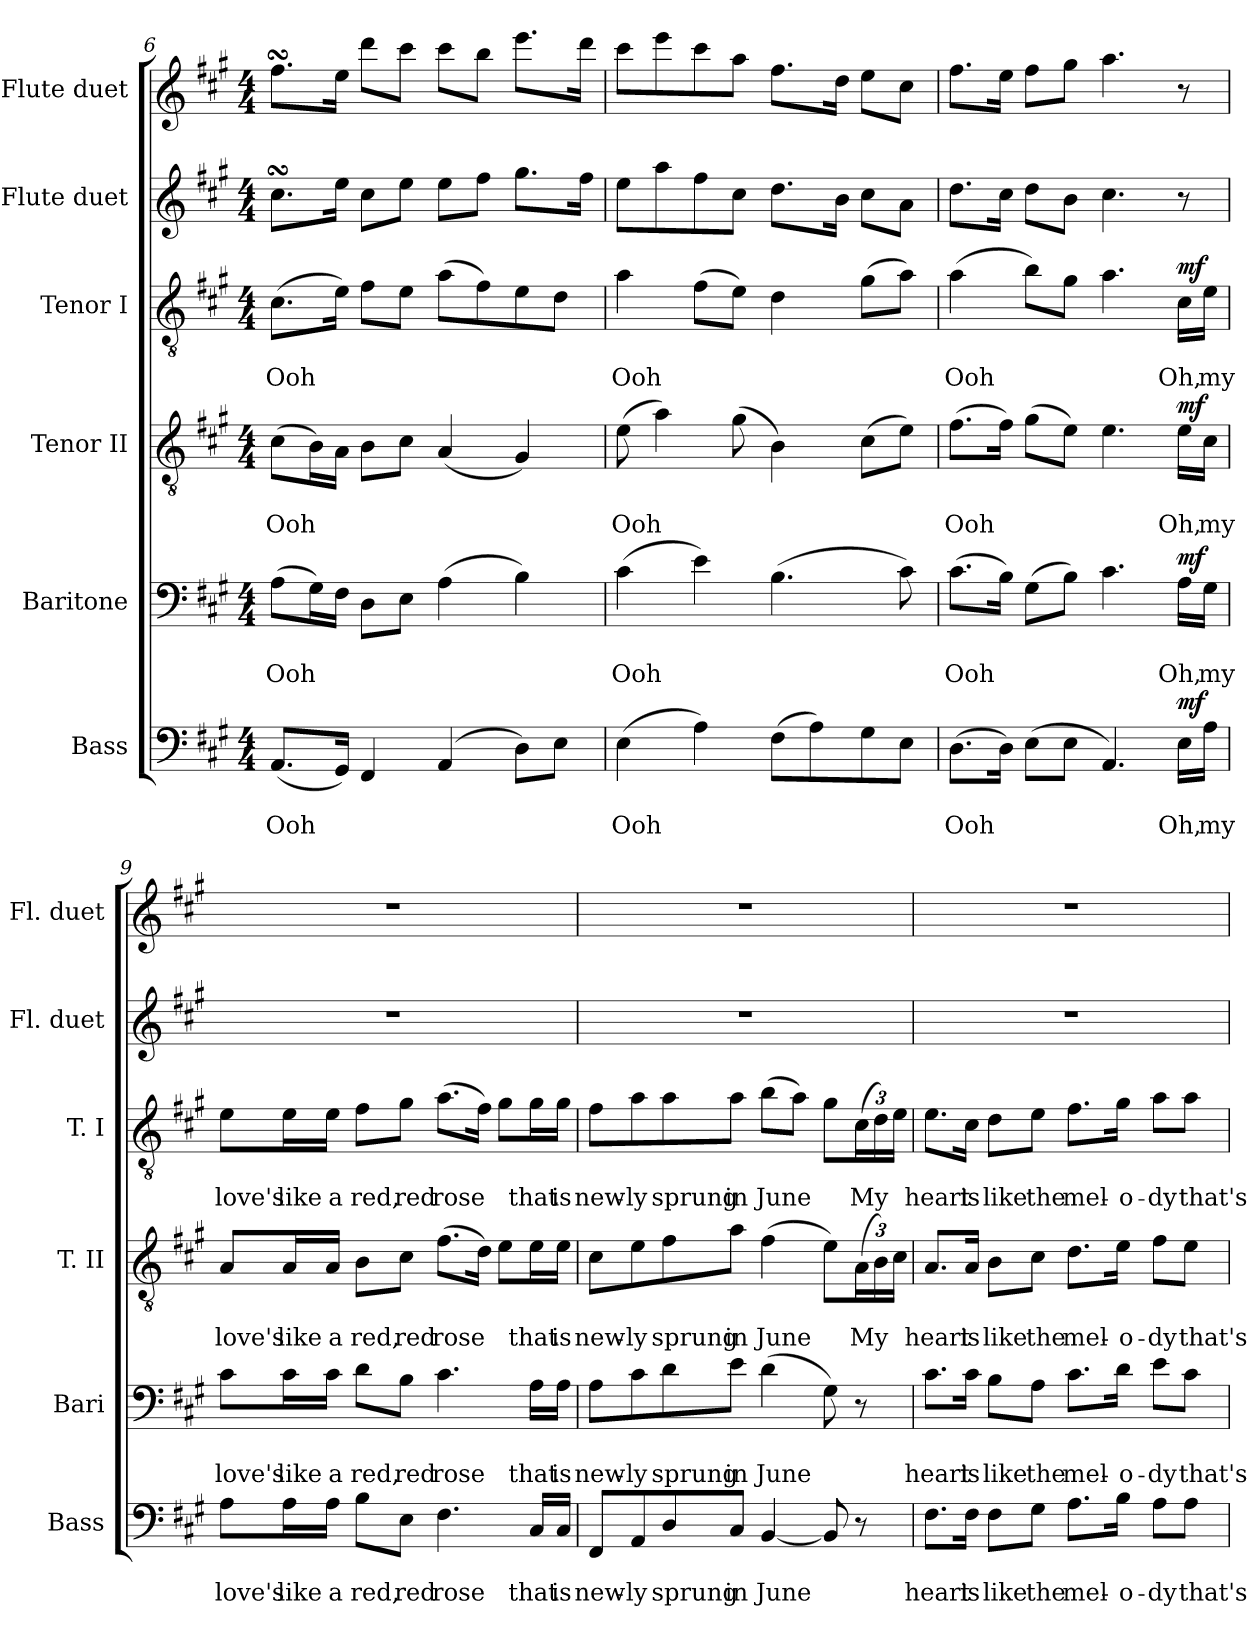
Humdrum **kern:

**kern	**text	**text	**dynam	**kern	**text	**text	**dynam	**kern	**text	**text	**dynam	**kern	**text	**text	**dynam	**kern	**kern
*part6	*part6	*part6	*part6	*part5	*part5	*part5	*part5	*part4	*part4	*part4	*part4	*part3	*part3	*part3	*part3	*part2	*part1
*staff6	*staff6	*staff6	*staff6	*staff5	*staff5	*staff5	*staff5	*staff4	*staff4	*staff4	*staff4	*staff3	*staff3	*staff3	*staff3	*staff2	*staff1
*I"Bass	*	*	*	*I"Baritone	*	*	*	*I"Tenor II	*	*	*	*I"Tenor I	*	*	*	*I"Flute duet	*I"Flute duet
*I'Bass	*	*	*	*I'Bari	*	*	*	*I'T. II	*	*	*	*I'T. I	*	*	*	*I'Fl. duet	*I'Fl. duet
!!LO:LB:g=z
*clefF4	*	*	*	*clefF4	*	*	*	*clefGv2	*	*	*	*clefGv2	*	*	*	*clefG2	*clefG2
*k[f#c#g#]	*	*	*	*k[f#c#g#]	*	*	*	*k[f#c#g#]	*	*	*	*k[f#c#g#]	*	*	*	*k[f#c#g#]	*k[f#c#g#]
*M4/4	*	*	*	*M4/4	*	*	*	*M4/4	*	*	*	*M4/4	*	*	*	*M4/4	*M4/4
=6	=6	=6	=6	=6	=6	=6	=6	=6	=6	=6	=6	=6	=6	=6	=6	=6	=6
(8.AA/L	.	Ooh	.	(8A\L	.	Ooh	.	(8c#\L	.	Ooh	.	(8.c#\L	.	Ooh	.	8.cc#sSsS\L	8.ff#sSSS\L
.	.	.	.	16G#\L)	.	.	.	16B\L)	.	.	.	.	.	.	.	.	.
16GG#/Jk)	.	.	.	16F#\JJ	.	.	.	16A\JJ	.	.	.	16e\Jk)	.	.	.	16ee\Jk	16ee\Jk
4FF#/	.	.	.	8D\L	.	.	.	8B\L	.	.	.	8f#\L	.	.	.	8cc#\L	8ddd\L
.	.	.	.	8E\J	.	.	.	8c#\J	.	.	.	8e\J	.	.	.	8ee\J	8ccc#\J
(4AA/	.	.	.	(4A\	.	.	.	(4A/	.	.	.	(8a\L	.	.	.	8ee\L	8ccc#\L
.	.	.	.	.	.	.	.	.	.	.	.	8f#\)	.	.	.	8ff#\J	8bb\J
8D\L)	.	.	.	4B\)	.	.	.	4G#/)	.	.	.	8e\	.	.	.	8.gg#\L	8.eee\L
8E\J	.	.	.	.	.	.	.	.	.	.	.	8d\J	.	.	.	.	.
.	.	.	.	.	.	.	.	.	.	.	.	.	.	.	.	16ff#\Jk	16ddd\Jk
=7	=7	=7	=7	=7	=7	=7	=7	=7	=7	=7	=7	=7	=7	=7	=7	=7	=7
(4E\	.	Ooh	.	(4c#\	.	Ooh	.	(8e\	.	Ooh	.	4a\	.	Ooh	.	8ee\L	8ccc#\L
.	.	.	.	.	.	.	.	4a\)	.	.	.	.	.	.	.	8aa\	8eee\
4A\)	.	.	.	4e\)	.	.	.	.	.	.	.	(8f#\L	.	.	.	8ff#\	8ccc#\
.	.	.	.	.	.	.	.	(8g#\	.	.	.	8e\J)	.	.	.	8cc#\J	8aa\J
(8F#\L	.	.	.	(4.B\	.	.	.	4B\)	.	.	.	4d\	.	.	.	8.dd\L	8.ff#\L
8A\)	.	.	.	.	.	.	.	.	.	.	.	.	.	.	.	.	.
.	.	.	.	.	.	.	.	.	.	.	.	.	.	.	.	16b\Jk	16dd\Jk
8G#\	.	.	.	.	.	.	.	(8c#\L	.	.	.	(8g#\L	.	.	.	8cc#\L	8ee\L
8E\J	.	.	.	8c#\)	.	.	.	8e\J)	.	.	.	8a\J)	.	.	.	8a\J	8cc#\J
=8	=8	=8	=8	=8	=8	=8	=8	=8	=8	=8	=8	=8	=8	=8	=8	=8	=8
(8.D\L	.	Ooh	.	(8.c#\L	.	Ooh	.	(8.f#\L	.	Ooh	.	(4a\	.	Ooh	.	8.dd\L	8.ff#\L
16D\Jk)	.	.	.	16B\Jk)	.	.	.	16f#\Jk)	.	.	.	.	.	.	.	16cc#\Jk	16ee\Jk
(8E\L	.	.	.	(8G#\L	.	.	.	(>8g#\L	.	.	.	8b\L)	.	.	.	8dd\L	8ff#\L
8E\J	.	.	.	8B\J)	.	.	.	8e\J)	.	.	.	8g#\J	.	.	.	8b\J	8gg#\J
4.AA/)	.	.	.	4.c#\	.	.	.	4.e\	.	.	.	4.a\	.	.	.	4.cc#\	4.aa\
!	!	!	!LO:DY:b	!	!	!	!LO:DY:b	!	!	!	!LO:DY:b	!	!	!	!LO:DY:b	!	!
16E\LL	.	Oh,	mf	16A\LL	.	Oh,	mf	16e\LL	.	Oh,	mf	16c#\LL	.	Oh,	mf	8r	8r
16A\JJ	.	my	.	16G#\JJ	.	my	.	16c#\JJ	.	my	.	16e\JJ	.	my	.	.	.
=9	=9	=9	=9	=9	=9	=9	=9	=9	=9	=9	=9	=9	=9	=9	=9	=9	=9
8A\L	.	love's	.	8c#\L	.	love's	.	8A/L	.	love's	.	8e\L	.	love's	.	1r	1r
16A\L	.	like	.	16c#\L	.	like	.	16A/L	.	like	.	16e\L	.	like	.	.	.
16A\JJ	.	a	.	16c#\JJ	.	a	.	16A/JJ	.	a	.	16e\JJ	.	a	.	.	.
8B\L	.	red,	.	8d\L	.	red,	.	8B\L	.	red,	.	8f#\L	.	red,	.	.	.
8E\J	.	red	.	8B\J	.	red	.	8c#\J	.	red	.	8g#\J	.	red	.	.	.
4.F#\	.	rose	.	4.c#\	.	rose	.	(8.f#\L	.	rose	.	(8.a\L	.	rose	.	.	.
.	.	.	.	.	.	.	.	16d\Jk)	.	.	.	16f#\Jk)	.	.	.	.	.
.	.	.	.	.	.	.	.	8e\L	.	.	.	8g#\L	.	.	.	.	.
16C#/LL	.	that	.	16A\LL	.	that	.	16e\L	.	that	.	16g#\L	.	that	.	.	.
16C#/JJ	.	is	.	16A\JJ	.	is	.	16e\JJ	.	is	.	16g#\JJ	.	is	.	.	.
!!LO:PB:g=z
=10	=10	=10	=10	=10	=10	=10	=10	=10	=10	=10	=10	=10	=10	=10	=10	=10	=10
8FF#/L	.	new-	.	8A\L	.	new-	.	8c#\L	.	new-	.	8f#\L	.	new-	.	1r	1r
8AA/	.	-ly	.	8c#\	.	-ly	.	8e\	.	-ly	.	8a\	.	-ly	.	.	.
8D/	.	sprung	.	8d\	.	sprung	.	8f#\	.	sprung	.	8a\	.	sprung	.	.	.
8C#/J	.	in	.	8e\J	.	in	.	8a\J	.	in	.	8a\J	.	in	.	.	.
[4BB/	.	June	.	(4d\	.	June	.	(4f#\	.	June	.	(8b\L	.	June	.	.	.
.	.	.	.	.	.	.	.	.	.	.	.	8a\J)	.	.	.	.	.
8BB/]	.	.	.	8G#\)	.	.	.	8e\L)	.	.	.	8g#\L	.	.	.	.	.
*	*	*	*	*	*	*	*	*Xbrackettup	*	*	*	*Xbrackettup	*	*	*	*	*
8r	.	.	.	8r	.	.	.	(24A\L	.	My	.	(24c#\L	.	My	.	.	.
.	.	.	.	.	.	.	.	24B\)	.	.	.	24d\)	.	.	.	.	.
.	.	.	.	.	.	.	.	24c#\JJ	.	.	.	24e\JJ	.	.	.	.	.
=11	=11	=11	=11	=11	=11	=11	=11	=11	=11	=11	=11	=11	=11	=11	=11	=11	=11
8.F#\L	.	heart	.	8.c#\L	.	heart	.	8.A/L	.	heart	.	8.e\L	.	heart	.	1r	1r
16F#\Jk	.	is	.	16c#\Jk	.	is	.	16A/Jk	.	is	.	16c#\Jk	.	is	.	.	.
8F#\L	.	like	.	8B\L	.	like	.	8B\L	.	like	.	8d\L	.	like	.	.	.
8G#\J	.	the	.	8A\J	.	the	.	8c#\J	.	the	.	8e\J	.	the	.	.	.
8.A\L	.	mel-	.	8.c#\L	.	mel-	.	8.d\L	.	mel-	.	8.f#\L	.	mel-	.	.	.
16B\Jk	.	-o-	.	16d\Jk	.	-o-	.	16e\Jk	.	-o-	.	16g#\Jk	.	-o-	.	.	.
8A\L	.	-dy	.	8e\L	.	-dy	.	8f#\L	.	-dy	.	8a\L	.	-dy	.	.	.
8A\J	.	that's	.	8c#\J	.	that's	.	8e\J	.	that's	.	8a\J	.	that's	.	.	.
=	=	=	=	=	=	=	=	=	=	=	=	=	=	=	=	=	=
*-	*-	*-	*-	*-	*-	*-	*-	*-	*-	*-	*-	*-	*-	*-	*-	*-	*-
